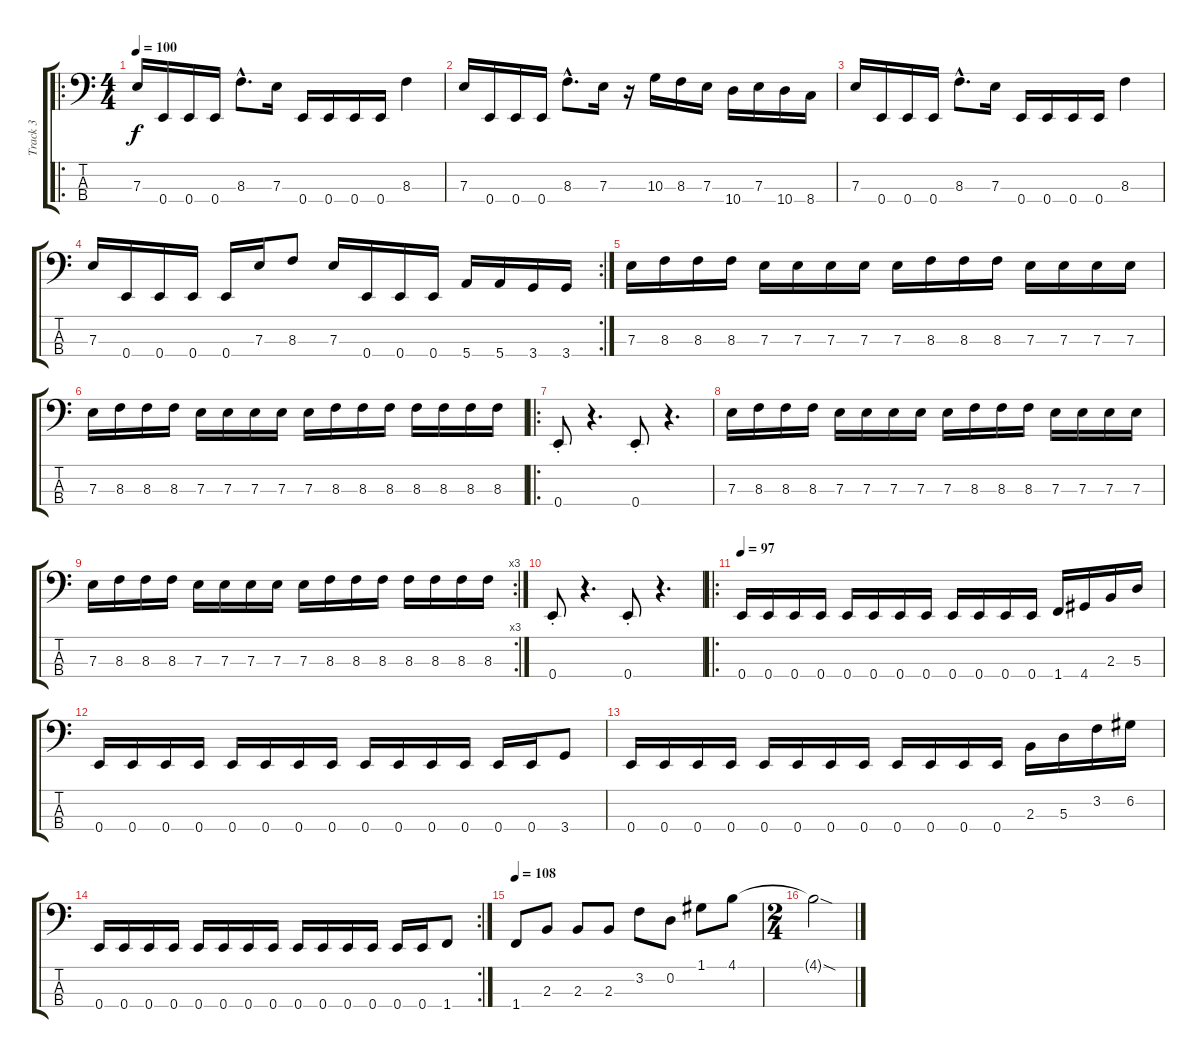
\track ("Track 3" "Track 3") {instrument electricbassfinger}
\staff {score tabs}
\tuning (G2 D2 A1 E1) {hide}
\ro
\ts (4 4)
\tempo 100
\clef f4
\ks c
7.3.16{dy f instrument electricbassfinger} 0.4.16 0.4.16 0.4.16 8.3{hac}.8{d} 7.3.16 0.4.16 0.4.16 0.4.16 0.4.16 8.3.4 |
7.3.16 0.4.16 0.4.16 0.4.16 8.3{hac}.8{d} 7.3.16 r.16 10.3.16 8.3.16 7.3.16 10.4.16 7.3.16 10.4.16 8.4.16 |
7.3.16 0.4.16 0.4.16 0.4.16 8.3{hac}.8{d} 7.3.16 0.4.16 0.4.16 0.4.16 0.4.16 8.3.4 |
\rc 2
7.3.16 0.4.16 0.4.16 0.4.16 0.4.16 7.3.16 8.3.8 7.3.16 0.4.16 0.4.16 0.4.16 5.4.16 5.4.16 3.4.16 3.4.16 |
7.3.16 8.3.16 8.3.16 8.3.16 7.3.16 7.3.16 7.3.16 7.3.16 7.3.16 8.3.16 8.3.16 8.3.16 7.3.16 7.3.16 7.3.16 7.3.16 |
7.3.16 8.3.16 8.3.16 8.3.16 7.3.16 7.3.16 7.3.16 7.3.16 7.3.16 8.3.16 8.3.16 8.3.16 8.3.16 8.3.16 8.3.16 8.3.16 |
\ro
0.4{st}.8 r.4{d} 0.4{st}.8 r.4{d} |
7.3.16 8.3.16 8.3.16 8.3.16 7.3.16 7.3.16 7.3.16 7.3.16 7.3.16 8.3.16 8.3.16 8.3.16 7.3.16 7.3.16 7.3.16 7.3.16 |
\rc 3
7.3.16 8.3.16 8.3.16 8.3.16 7.3.16 7.3.16 7.3.16 7.3.16 7.3.16 8.3.16 8.3.16 8.3.16 8.3.16 8.3.16 8.3.16 8.3.16 |
0.4{st}.8 r.4{d} 0.4{st}.8 r.4{d} |
\ro
\tempo 97
0.4.16 0.4.16 0.4.16 0.4.16 0.4.16 0.4.16 0.4.16 0.4.16 0.4.16 0.4.16 0.4.16 0.4.16 1.4.16 4.4.16 2.3.16 5.3.16 |
0.4.16 0.4.16 0.4.16 0.4.16 0.4.16 0.4.16 0.4.16 0.4.16 0.4.16 0.4.16 0.4.16 0.4.16 0.4.16 0.4.16 3.4.8 |
0.4.16 0.4.16 0.4.16 0.4.16 0.4.16 0.4.16 0.4.16 0.4.16 0.4.16 0.4.16 0.4.16 0.4.16 2.3.16 5.3.16 3.2.16 6.2.16 |
\rc 2
0.4.16 0.4.16 0.4.16 0.4.16 0.4.16 0.4.16 0.4.16 0.4.16 0.4.16 0.4.16 0.4.16 0.4.16 0.4.16 0.4.16 1.4.8 |
\tempo 108
1.4.8 2.3.8 2.3.8 2.3.8 3.2.8 0.2.8 1.1.8 4.1.8 |
\ts (2 4)
4.1{sod t}.2
